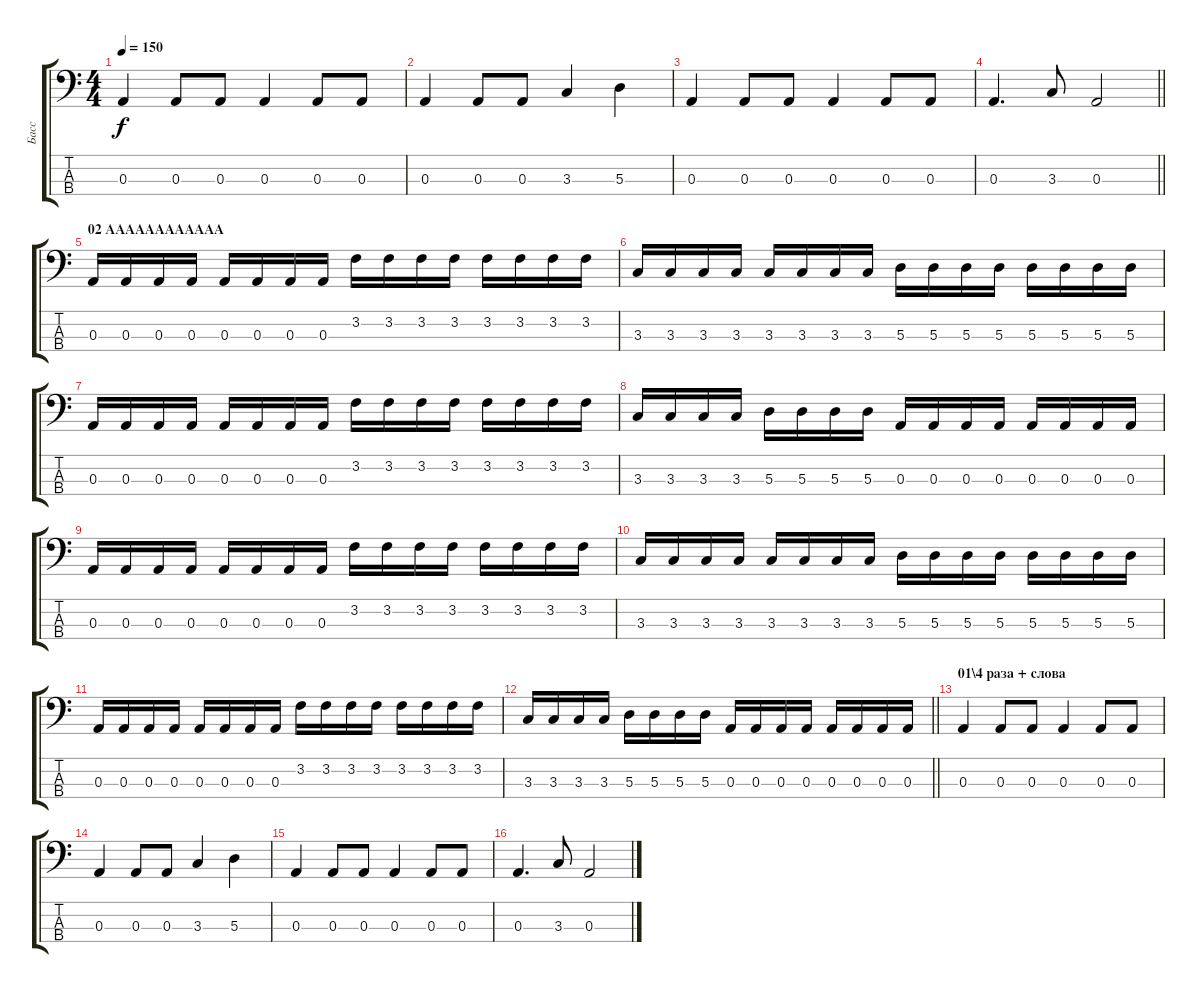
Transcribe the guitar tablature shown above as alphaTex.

\track ("Басс" "Басс") {instrument electricbasspick}
\staff {score tabs}
\tuning (G2 D2 A1 E1) {hide}
\ts (4 4)
\tempo 150
\clef f4
\ks c
0.3.4{dy f} 0.3.8 0.3.8 0.3.4 0.3.8 0.3.8 |
0.3.4 0.3.8 0.3.8 3.3.4 5.3.4 |
0.3.4 0.3.8 0.3.8 0.3.4 0.3.8 0.3.8 |
\barLineRight lightlight
0.3.4{d} 3.3.8 0.3.2 |
\section ("" "02 АААААААААААА")
0.3.16 0.3.16 0.3.16 0.3.16 0.3.16 0.3.16 0.3.16 0.3.16 3.2.16 3.2.16 3.2.16 3.2.16 3.2.16 3.2.16 3.2.16 3.2.16 |
3.3.16 3.3.16 3.3.16 3.3.16 3.3.16 3.3.16 3.3.16 3.3.16 5.3.16 5.3.16 5.3.16 5.3.16 5.3.16 5.3.16 5.3.16 5.3.16 |
0.3.16 0.3.16 0.3.16 0.3.16 0.3.16 0.3.16 0.3.16 0.3.16 3.2.16 3.2.16 3.2.16 3.2.16 3.2.16 3.2.16 3.2.16 3.2.16 |
3.3.16 3.3.16 3.3.16 3.3.16 5.3.16 5.3.16 5.3.16 5.3.16 0.3.16 0.3.16 0.3.16 0.3.16 0.3.16 0.3.16 0.3.16 0.3.16 |
0.3.16 0.3.16 0.3.16 0.3.16 0.3.16 0.3.16 0.3.16 0.3.16 3.2.16 3.2.16 3.2.16 3.2.16 3.2.16 3.2.16 3.2.16 3.2.16 |
3.3.16 3.3.16 3.3.16 3.3.16 3.3.16 3.3.16 3.3.16 3.3.16 5.3.16 5.3.16 5.3.16 5.3.16 5.3.16 5.3.16 5.3.16 5.3.16 |
0.3.16 0.3.16 0.3.16 0.3.16 0.3.16 0.3.16 0.3.16 0.3.16 3.2.16 3.2.16 3.2.16 3.2.16 3.2.16 3.2.16 3.2.16 3.2.16 |
\barLineRight lightlight
3.3.16 3.3.16 3.3.16 3.3.16 5.3.16 5.3.16 5.3.16 5.3.16 0.3.16 0.3.16 0.3.16 0.3.16 0.3.16 0.3.16 0.3.16 0.3.16 |
\section ("" "01\\4 раза + слова")
0.3.4 0.3.8 0.3.8 0.3.4 0.3.8 0.3.8 |
0.3.4 0.3.8 0.3.8 3.3.4 5.3.4 |
0.3.4 0.3.8 0.3.8 0.3.4 0.3.8 0.3.8 |
0.3.4{d} 3.3.8 0.3.2
